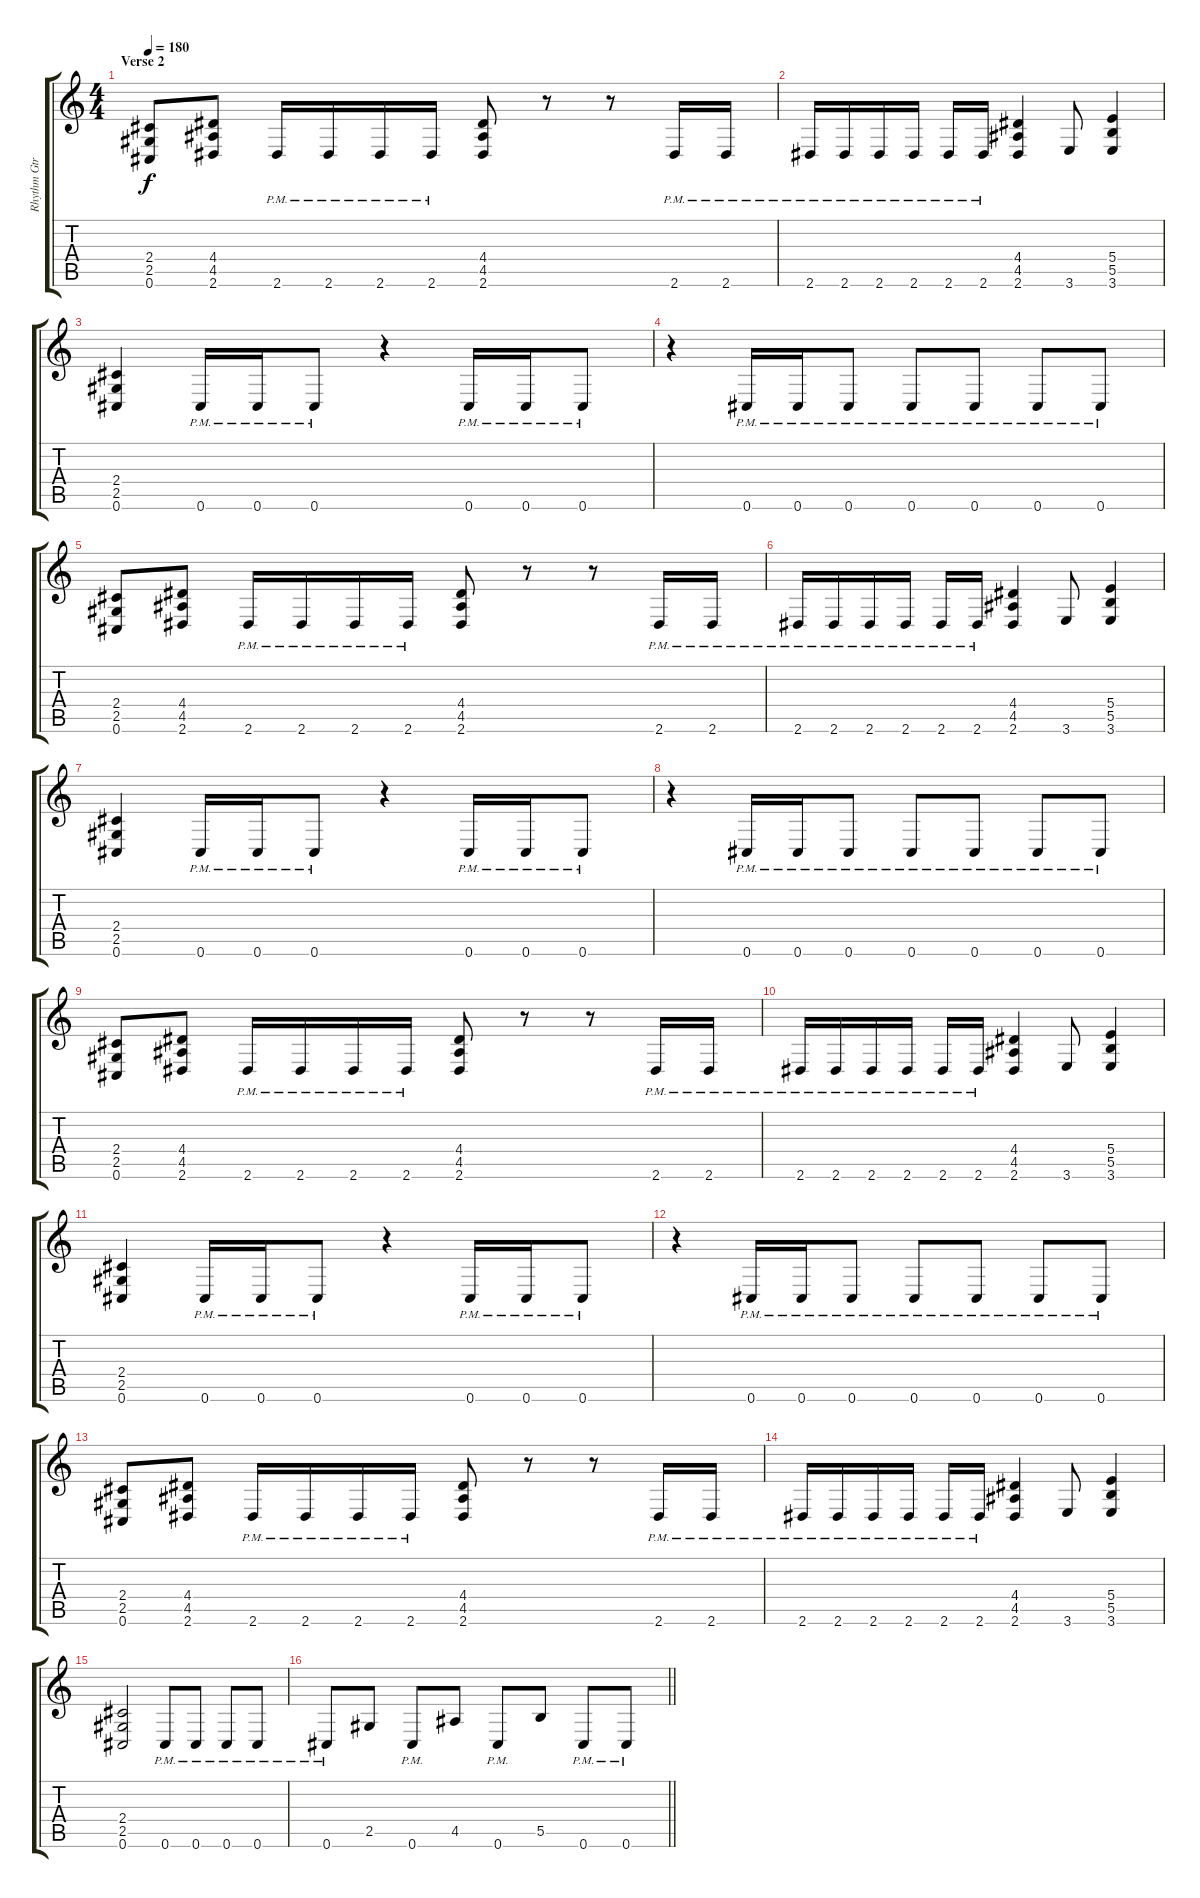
\track ("Rhythm Gtr" "Rhythm Gtr") {instrument acousticguitarsteel}
\staff {score tabs}
\tuning (Db4 Ab3 E3 B2 Gb2 Db2) {hide}
\ts (4 4)
\section ("" "Verse 2")
\tempo 180
\clef g2
\ks c
(2.4 2.5 0.6).8{dy f volume 3 instrument overdrivenguitar} (4.4 4.5 2.6).8 2.6{pm}.16 2.6{pm}.16 2.6{pm}.16 2.6{pm}.16 (4.4 4.5 2.6).8 r.8 r.8 2.6{pm}.16 2.6{pm}.16 |
2.6{pm}.16 2.6{pm}.16 2.6{pm}.16 2.6{pm}.16 2.6{pm}.16 2.6{pm}.16 (4.4 4.5 2.6).4 3.6.8 (5.4 5.5 3.6).4 |
(2.4 2.5 0.6).4 0.6{pm}.16 0.6{pm}.16 0.6{pm}.8 r.4 0.6{pm}.16 0.6{pm}.16 0.6{pm}.8 |
r.4 0.6{pm}.16 0.6{pm}.16 0.6{pm}.8 0.6{pm}.8 0.6{pm}.8 0.6{pm}.8 0.6{pm}.8 |
(2.4 2.5 0.6).8 (4.4 4.5 2.6).8 2.6{pm}.16 2.6{pm}.16 2.6{pm}.16 2.6{pm}.16 (4.4 4.5 2.6).8 r.8 r.8 2.6{pm}.16 2.6{pm}.16 |
2.6{pm}.16 2.6{pm}.16 2.6{pm}.16 2.6{pm}.16 2.6{pm}.16 2.6{pm}.16 (4.4 4.5 2.6).4 3.6.8 (5.4 5.5 3.6).4 |
(2.4 2.5 0.6).4 0.6{pm}.16 0.6{pm}.16 0.6{pm}.8 r.4 0.6{pm}.16 0.6{pm}.16 0.6{pm}.8 |
r.4 0.6{pm}.16 0.6{pm}.16 0.6{pm}.8 0.6{pm}.8 0.6{pm}.8 0.6{pm}.8 0.6{pm}.8 |
(2.4 2.5 0.6).8 (4.4 4.5 2.6).8 2.6{pm}.16 2.6{pm}.16 2.6{pm}.16 2.6{pm}.16 (4.4 4.5 2.6).8 r.8 r.8 2.6{pm}.16 2.6{pm}.16 |
2.6{pm}.16 2.6{pm}.16 2.6{pm}.16 2.6{pm}.16 2.6{pm}.16 2.6{pm}.16 (4.4 4.5 2.6).4 3.6.8 (5.4 5.5 3.6).4 |
(2.4 2.5 0.6).4 0.6{pm}.16 0.6{pm}.16 0.6{pm}.8 r.4 0.6{pm}.16 0.6{pm}.16 0.6{pm}.8 |
r.4 0.6{pm}.16 0.6{pm}.16 0.6{pm}.8 0.6{pm}.8 0.6{pm}.8 0.6{pm}.8 0.6{pm}.8 |
(2.4 2.5 0.6).8 (4.4 4.5 2.6).8 2.6{pm}.16 2.6{pm}.16 2.6{pm}.16 2.6{pm}.16 (4.4 4.5 2.6).8 r.8 r.8 2.6{pm}.16 2.6{pm}.16 |
2.6{pm}.16 2.6{pm}.16 2.6{pm}.16 2.6{pm}.16 2.6{pm}.16 2.6{pm}.16 (4.4 4.5 2.6).4 3.6.8 (5.4 5.5 3.6).4 |
(2.4 2.5 0.6).2 0.6{pm}.8 0.6{pm}.8 0.6{pm}.8 0.6{pm}.8 |
\barLineRight lightlight
0.6{pm}.8 2.5.8 0.6{pm}.8 4.5.8 0.6{pm}.8 5.5.8 0.6{pm}.8 0.6{pm}.8
